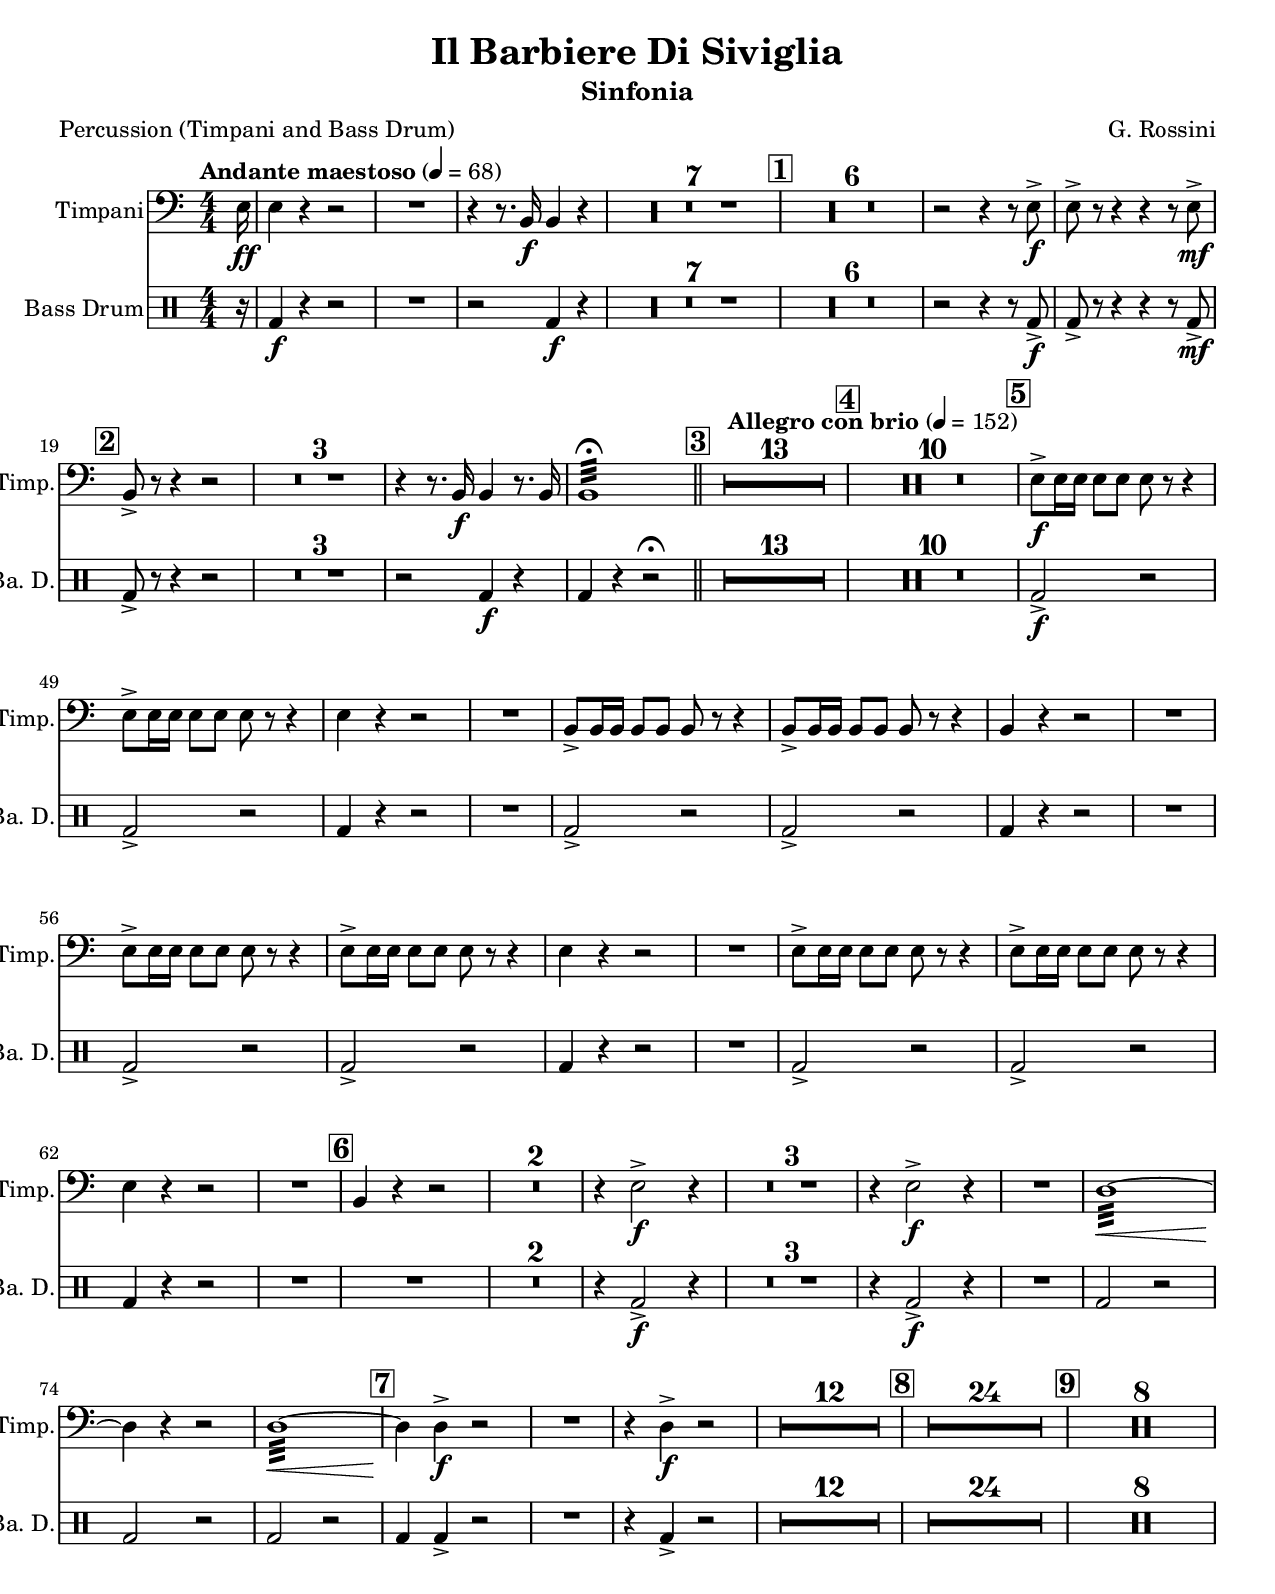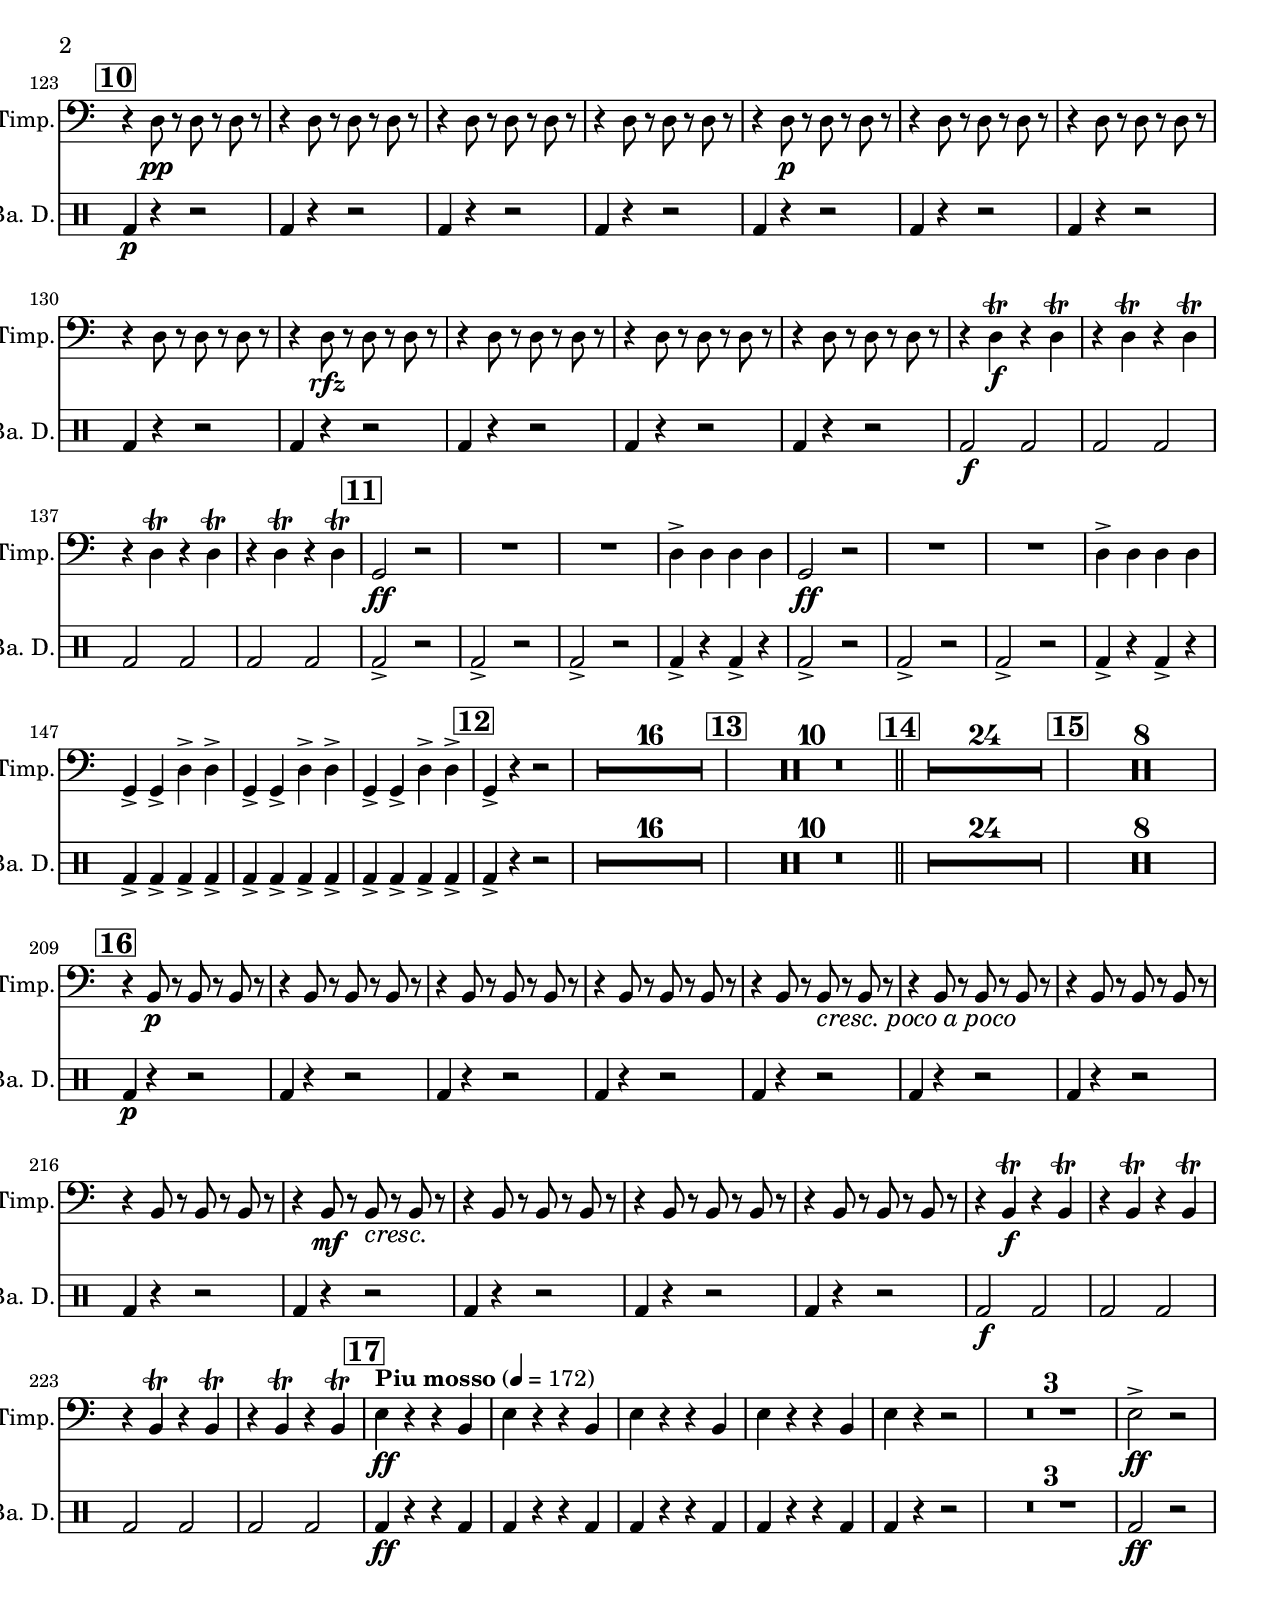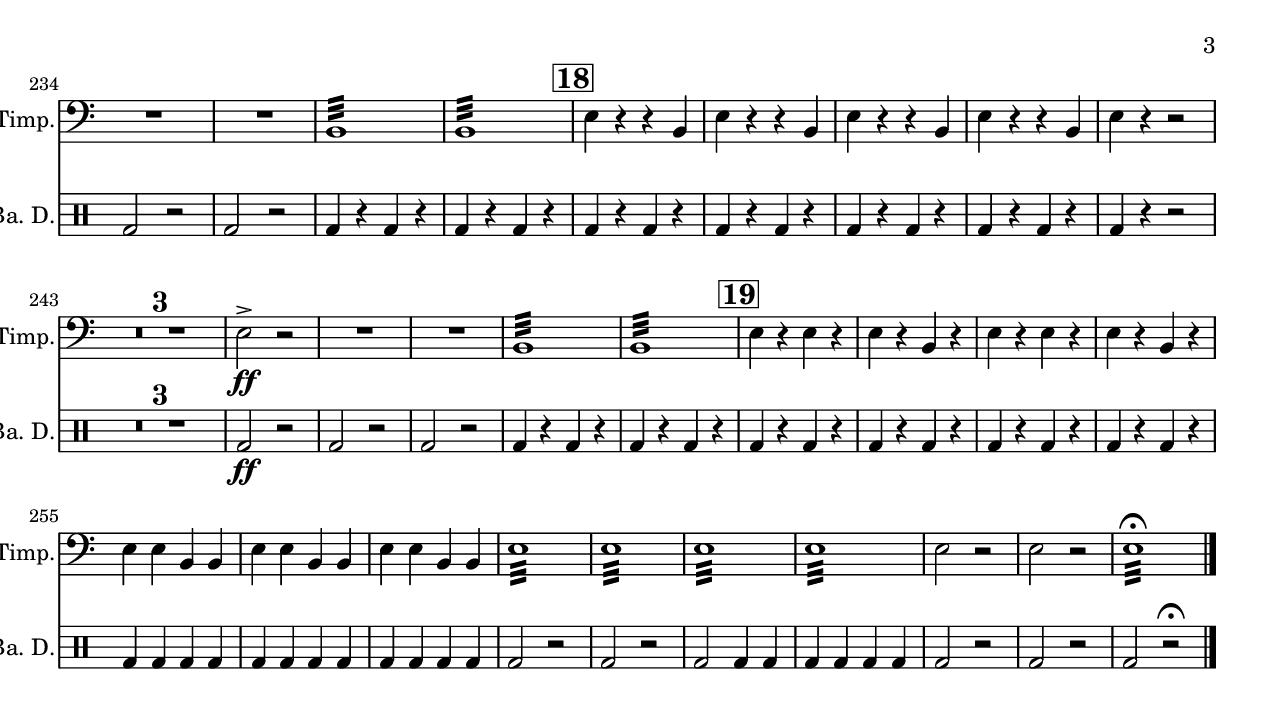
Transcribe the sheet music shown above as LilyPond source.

\version "2.18.2"

#(ly:set-option 'relative-includes #t)

% Rossini Barber of Seville Overture - Percussion (Combined) Part

\paper {
  #(set-paper-size "letter")
  top-margin = 0.5\in
  page-breaking = #ly:page-turn-breaking
}

\header {
  title = "Il Barbiere Di Siviglia"
  composer = "G. Rossini"
  subtitle = "Sinfonia"
  poet = "Percussion (Timpani and Bass Drum)"
  % Remove default LilyPond tagline
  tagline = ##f
}

rhythms = \version "2.18.2"

% Rossini Barber of Seville Overture - Rhythms

{
  
  \include "globals.ily"
  
  \tempo "Andante maestoso" 4 = 68 % measure 1
  \partial 16 s16
  
  s1*10
  
  \mark \default % measure 11 [1]
  
  s1*8
  
  \mark \default % measure 19 [2]
  
  s1*6
  
  \mark \default % measure 25 [3]
  \tempo "Allegro con brio" 4 = 152
  
  s1*13
  
  \mark \default % measure 38 [4]
  
  s1*10
  
  \mark \default % measure 48 [5]
  
  s1*16
  
  \mark \default % measure 64 [6]
  
  s1*12
  
  \mark \default % measure 76 [7]
  
  s1*15
  
  \mark \default % measure 91 [8]
  
  s1*24
  
  \mark \default % measure 115 [9]
  
  s1*8
  
  \mark \default % measure 123 [10]
  
  s1*16
  
  \mark \default % measure 139 [11]
  
  s1*11
  
  \mark \default % measure 150 [12]
  
  s1*17
  
  \mark \default % measure 167 [13]
  
  s1*10
  
  \mark \default % measure 177 [14]
  
  s1*24
  
  \mark \default % measure 201 [15]
  
  s1*8
  
  \mark \default % measure 209 [16]
  
  s1*16
  
  \mark \default % measure 225 [17]
  \tempo "Piu mosso" 4 = 172
  
  s1*13
  
  \mark \default % measure 238 [18]
  
  s1*13
  
  \mark \default % measure 251 [19]
}


timpani = \version "2.18.2"

% Rossini Barber of Seville Overture - Timpani (in E) Part

\relative c {
  
  \include "globals.ily"
  
  \clef bass
  
  \transposition e
  
  \key c \major
  
  \partial 16 e16\ff |
  e4 r4 r2 |
  R1 |
  r4 r8. b16\f b4 r4 |
  R1*7
  
  % Rehearsal [1]
  R1*6
  r2 r4 r8 e8->\f |
  e8-> r8 r4 r4 r8 e8->\mf |
  
  % Rehearsal [2]
  b8-> r8 r4 r2 |
  R1*3
  r4 r8. b16\f b4 r8. b16 |
  \repeat tremolo 32 b32\fermata \bar "||"

  % Rehearsal [3]
  R1*13
  
  % Rehearsal [4]
  R1*10
  
  % Rehearsal [5]
  e8->\f e16 e16 e8 e8 e8 r8 r4 |
  e8-> e16 e16 e8 e8 e8 r8 r4 |
  e4 r4 r2 |
  R1 |
  b8-> b16 b16 b8 b8 b8 r8 r4 |
  b8-> b16 b16 b8 b8 b8 r8 r4 |
  b4 r4 r2 |
  R1 |
  e8-> e16 e16 e8 e8 e8 r8 r4 |
  e8-> e16 e16 e8 e8 e8 r8 r4 |
  e4 r4 r2 |
  R1 |
  e8-> e16 e16 e8 e8 e8 r8 r4 |
  e8-> e16 e16 e8 e8 e8 r8 r4 |
  e4 r4 r2 |
  R1 |
  
  % Rehearsal [6]
  b4 r4 r2 |
  R1*2
  r4 e2->\f r4 |
  R1*3 |
  r4 e2->\f r4 |
  R1 |
  \repeat tremolo 32 d32~\< |
  d4\! r4 r2 |
  \repeat tremolo 32 d32~\< |
  
  % Rehearsal [7]
  d4\! d4->\f r2 |
  R1 |
  r4 d4->\f r2 |
  R1*12
  
  % Rehearsal [8]
  R1*24
  
  % Rehearsal [9]
  R1*8
  
  % Rehearsal [10]
  r4 d8\pp r8 d8 r8 d8 r8 |
  \repeat unfold 3 { r4 \repeat unfold 3 { d8 r8 } | }
  r4 d8\p r8 d8 r8 d8 r8 |
  \repeat unfold 3 { r4 \repeat unfold 3 { d8 r8 } | }
  r4 d8\rfz r8 d8 r8 d8 r8 |
  \repeat unfold 3 { r4 \repeat unfold 3 { d8 r8 } | }
  r4 d4\trill\f r4 d4\trill |
  \repeat unfold 3 { r4 d4\trill r4 d4\trill | }
  
  % Rehearsal [11]
  g,2\ff r2 |
  R1*2 
  d'4-> \repeat unfold 3 d4 |
  g,2\ff r2 |
  R1*2 
  d'4-> \repeat unfold 3 d4 |
  \repeat unfold 3 { g,4-> g4-> d'4-> d4-> | }
  
  % Rehearsal [12]
  g,4-> r4 r2 |
  R1*16
  
  % Rehearsal [13]
  R1*10
  
  % Rehearsal [14]
  R1*24
  
  % Rehearsal [15]
  R1*8
  
  % Rehearsal [16]
  r4 b8\p r8 b8 r8 b8 r8 |
  \repeat unfold 3 { r4 \repeat unfold 3 { b8 r8 } | }
  \set crescendoText = \markup { \italic { cresc. poco a poco } }
  \set crescendoSpanner = #'text
  r4 b8 r8 b8\< r8 b8 r8 |
  \repeat unfold 3 { r4 \repeat unfold 3 { b8 r8 } | }
  r4 b8\mf r8 b8\cresc r8 b8 r8 |
  \repeat unfold 3 { r4 \repeat unfold 3 { b8 r8 } | }
  r4 b4\trill\f r4 b4\trill |
  \repeat unfold 3 { r4 b4\trill r4 b4\trill | }
  
  % Rehearsal [17]
  e4\ff r4 r4 b4 |
  \repeat unfold 3 { e4 r4 r4 b4 | }
  e4 r4 r2 |
  R1*3
  e2->\ff r2 |
  R1*2
  \repeat tremolo 32 b32 |
  \repeat tremolo 32 b32 |
  
  % Rehearsal [18]
  \repeat unfold 4 { e4 r4 r4 b4 | }
  e4 r4 r2 |
  R1*3
  e2->\ff r2 |
  R1*2
  \repeat tremolo 32 b32 |
  \repeat tremolo 32 b32 |
  
  % Rehearsal [19]
  e4 r4 e4 r4 |
  e4 r4 b4 r4 |
  e4 r4 e4 r4 |
  e4 r4 b4 r4 |
  e4 e4 b4 b4 |
  e4 e4 b4 b4 |
  e4 e4 b4 b4 |
  \repeat unfold 4 { \repeat tremolo 32 e32 | }
  e2 r2 |
  e2 r2 |
  \repeat tremolo 32 e32\fermata \bar "|."

}

bassDrum = \version "2.18.2"

% Rossini Barber of Seville Overture - Bass Drum Part

\drummode {
  
  \include "globals.ily"
  
  \partial 16 r16 |
  bd4\f r4 r2 |
  R1 |
  r2 bd4\f r4 |
  R1*7 |
  
  % Rehearsal [1]
  R1*6
  r2 r4 r8 bd8->\f |
  bd8-> r8 r4 r4 r8 bd8->\mf |
  
  % Rehearsal [2]
  bd8-> r8 r4 r2 |
  R1*3
  r2 bd4\f r4 |
  bd4 r4 r2\fermata \bar "||"
  
  % Rehearsal [3]
  R1*13
  
  % Rehearsal [4]
  R1*10
  
  % Rehearsal [5]
  bd2->\f r2 |
  bd2-> r2 |
  bd4 r4 r2 |
  R1 |
  \repeat unfold 3 {
    bd2-> r2 |
    bd2-> r2 |
    bd4 r4 r2 |
    R1 |
  }
  
  % Rehearsal [6]
  R1*3
  r4 bd2->\f r4 |
  R1*3
  r4 bd2->\f r4 |
  R1 |
  \repeat unfold 3 { bd2 r2 | }
  
  % Rehearsal [7]
  bd4 bd4-> r2 |
  R1 |
  r4 bd4-> r2 |
  R1*12
  
  % Rehearsal [8]
  R1*24
  
  % Rehearsal [9]
  R1*8
  
  % Rehearsal [10]
  bd4\p r4 r2 |
  \repeat unfold 11 { bd4 r4 r2 | }
  bd2\f bd2 |
  \repeat unfold 3 { bd2 bd2 | }
  
  % Rehearsal [11]
  \repeat unfold 3 { bd2-> r2 | }
  bd4-> r4 bd4-> r4 |
  \repeat unfold 3 { bd2-> r2 | }
  bd4-> r4 bd4-> r4 |
  \repeat unfold 3 { \repeat unfold 4 bd4-> | }
  
  % Rehearsal [12]
  bd4-> r4 r2 |
  R1*16
  
  % Rehearsal [13]
  R1*10 \bar "||"
  
  % Rehearsal [14]
  R1*24
  
  % Rehearsal [15]
  R1*8
  
  % Rehearsal [16]
  bd4\p r4 r2 |
  \repeat unfold 11 { bd4 r4 r2 | }
  bd2\f bd2 |
  \repeat unfold 3 { bd2 bd2 | }
  
  % Rehearsal [17]
  bd4\ff r4 r4 bd4 |
  \repeat unfold 3 { bd4 r4 r4 bd4 | }
  bd4 r4 r2 |
  R1*3
  bd2\ff r2 |
  \repeat unfold 2 { bd2 r2 | }
  \repeat unfold 2 { bd4 r4 bd4 r4 | }
  
  % Rehearsal [18]
  \repeat unfold 4 { bd4 r4 bd4 r4 | }
  bd4 r4 r2 |
  R1*3
  bd2\ff r2 |
  \repeat unfold 2 { bd2 r2 | }
  \repeat unfold 2 { bd4 r4 bd4 r4 | }
  
  % Rehearsal [19]
  \repeat unfold 4 { bd4 r4 bd4 r4 | }
  \repeat unfold 3 { \repeat unfold 4 bd4 |}
  \repeat unfold 2 { bd2 r2 | }
  bd2 bd4 bd4 |
  \repeat unfold 4 bd4 |
  bd2 r2 |
  bd2 r2 |
  bd2 r2\fermata \bar "|."

}


% Part scoring
scoreTimpani = \new Staff \with {
  \consists "Page_turn_engraver"
  instrumentName = "Timpani"
  shortInstrumentName = "Timp."
  midiInstrument = "timpani"
} << \timpani \rhythms { \compressFullBarRests } >>

scoreBassDrum = \new DrumStaff \with {
  \consists "Page_turn_engraver"
  instrumentName = "Bass Drum"
  shortInstrumentName = "Ba. D."
  midiInstrument = "timpani"
} << \new DrumVoice \bassDrum >>

\score {
  <<
    \scoreTimpani
    \scoreBassDrum
  >>
  \layout { }
  \midi {
    \tempo 4=68
  }
}
